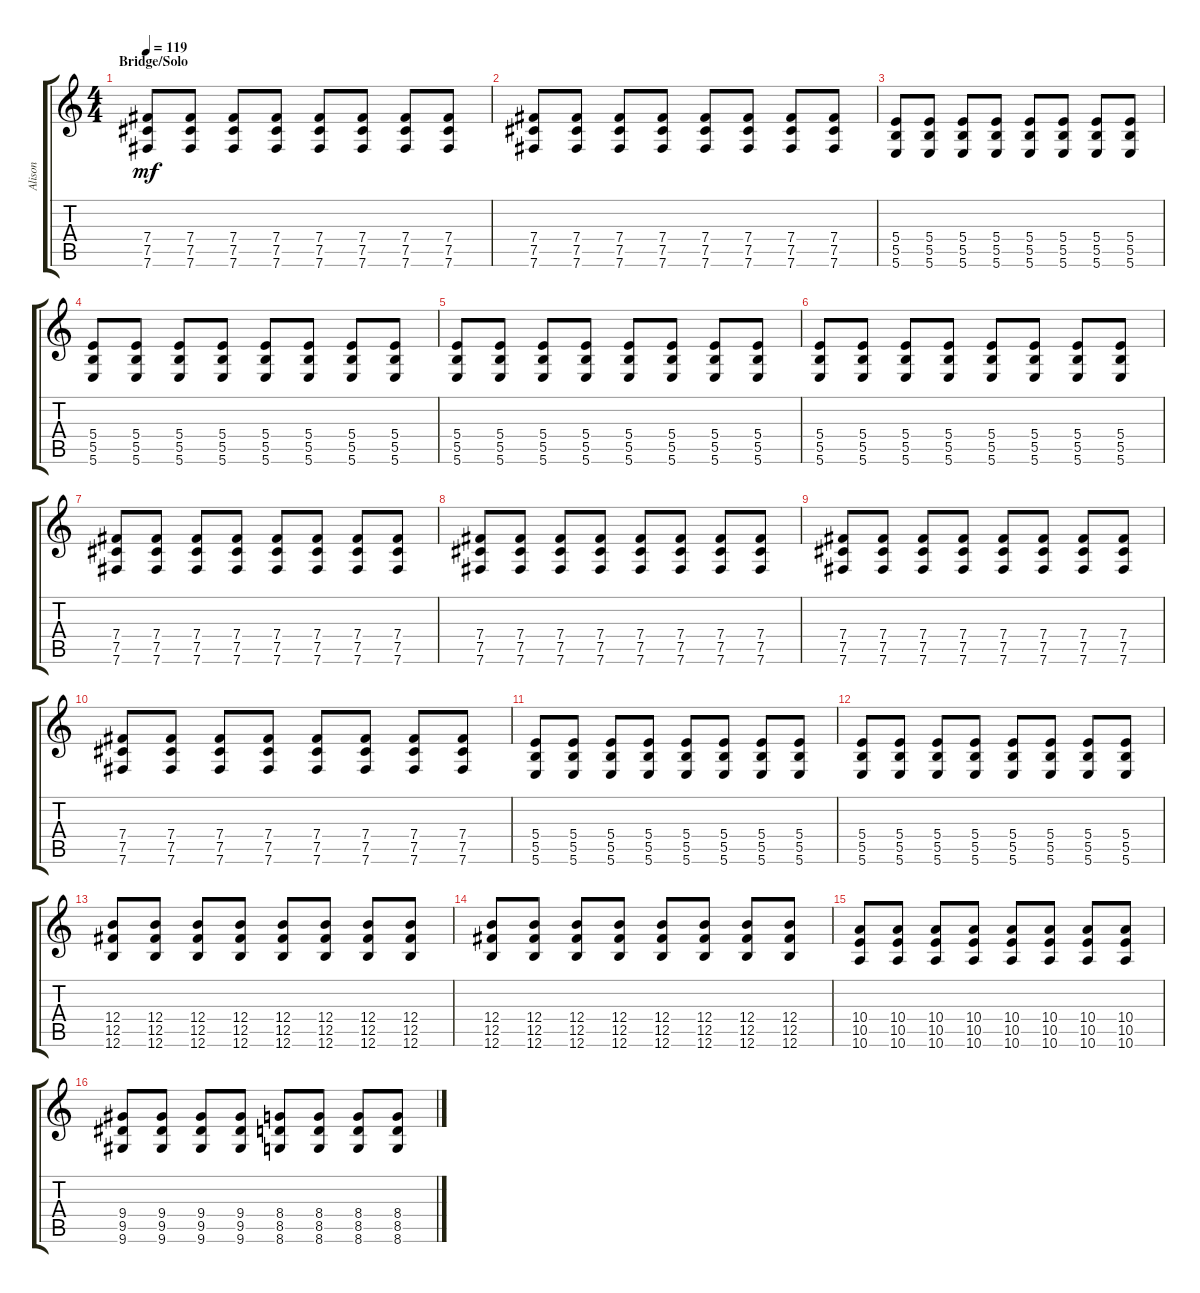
\track ("Alison" "Alison") {instrument acousticguitarsteel}
\staff {score tabs}
\tuning (Db4 Ab3 E3 B2 Gb2 B1) {hide}
\ts (4 4)
\section ("" "Bridge/Solo")
\tempo 119
\clef g2
\ks c
(7.4 7.5 7.6).8{dy mf} (7.4 7.5 7.6).8 (7.4 7.5 7.6).8 (7.4 7.5 7.6).8 (7.4 7.5 7.6).8 (7.4 7.5 7.6).8 (7.4 7.5 7.6).8 (7.4 7.5 7.6).8 |
(7.4 7.5 7.6).8 (7.4 7.5 7.6).8 (7.4 7.5 7.6).8 (7.4 7.5 7.6).8 (7.4 7.5 7.6).8 (7.4 7.5 7.6).8 (7.4 7.5 7.6).8 (7.4 7.5 7.6).8 |
(5.4 5.5 5.6).8 (5.4 5.5 5.6).8 (5.4 5.5 5.6).8 (5.4 5.5 5.6).8 (5.4 5.5 5.6).8 (5.4 5.5 5.6).8 (5.4 5.5 5.6).8 (5.4 5.5 5.6).8 |
(5.4 5.5 5.6).8 (5.4 5.5 5.6).8 (5.4 5.5 5.6).8 (5.4 5.5 5.6).8 (5.4 5.5 5.6).8 (5.4 5.5 5.6).8 (5.4 5.5 5.6).8 (5.4 5.5 5.6).8 |
(5.4 5.5 5.6).8 (5.4 5.5 5.6).8 (5.4 5.5 5.6).8 (5.4 5.5 5.6).8 (5.4 5.5 5.6).8 (5.4 5.5 5.6).8 (5.4 5.5 5.6).8 (5.4 5.5 5.6).8 |
(5.4 5.5 5.6).8 (5.4 5.5 5.6).8 (5.4 5.5 5.6).8 (5.4 5.5 5.6).8 (5.4 5.5 5.6).8 (5.4 5.5 5.6).8 (5.4 5.5 5.6).8 (5.4 5.5 5.6).8 |
(7.4 7.5 7.6).8 (7.4 7.5 7.6).8 (7.4 7.5 7.6).8 (7.4 7.5 7.6).8 (7.4 7.5 7.6).8 (7.4 7.5 7.6).8 (7.4 7.5 7.6).8 (7.4 7.5 7.6).8 |
(7.4 7.5 7.6).8 (7.4 7.5 7.6).8 (7.4 7.5 7.6).8 (7.4 7.5 7.6).8 (7.4 7.5 7.6).8 (7.4 7.5 7.6).8 (7.4 7.5 7.6).8 (7.4 7.5 7.6).8 |
(7.4 7.5 7.6).8 (7.4 7.5 7.6).8 (7.4 7.5 7.6).8 (7.4 7.5 7.6).8 (7.4 7.5 7.6).8 (7.4 7.5 7.6).8 (7.4 7.5 7.6).8 (7.4 7.5 7.6).8 |
(7.4 7.5 7.6).8 (7.4 7.5 7.6).8 (7.4 7.5 7.6).8 (7.4 7.5 7.6).8 (7.4 7.5 7.6).8 (7.4 7.5 7.6).8 (7.4 7.5 7.6).8 (7.4 7.5 7.6).8 |
(5.4 5.5 5.6).8 (5.4 5.5 5.6).8 (5.4 5.5 5.6).8 (5.4 5.5 5.6).8 (5.4 5.5 5.6).8 (5.4 5.5 5.6).8 (5.4 5.5 5.6).8 (5.4 5.5 5.6).8 |
(5.4 5.5 5.6).8 (5.4 5.5 5.6).8 (5.4 5.5 5.6).8 (5.4 5.5 5.6).8 (5.4 5.5 5.6).8 (5.4 5.5 5.6).8 (5.4 5.5 5.6).8 (5.4 5.5 5.6).8 |
(12.4 12.5 12.6).8 (12.4 12.5 12.6).8 (12.4 12.5 12.6).8 (12.4 12.5 12.6).8 (12.4 12.5 12.6).8 (12.4 12.5 12.6).8 (12.4 12.5 12.6).8 (12.4 12.5 12.6).8 |
(12.4 12.5 12.6).8 (12.4 12.5 12.6).8 (12.4 12.5 12.6).8 (12.4 12.5 12.6).8 (12.4 12.5 12.6).8 (12.4 12.5 12.6).8 (12.4 12.5 12.6).8 (12.4 12.5 12.6).8 |
(10.4 10.5 10.6).8 (10.4 10.5 10.6).8 (10.4 10.5 10.6).8 (10.4 10.5 10.6).8 (10.4 10.5 10.6).8 (10.4 10.5 10.6).8 (10.4 10.5 10.6).8 (10.4 10.5 10.6).8 |
(9.4 9.5 9.6).8 (9.4 9.5 9.6).8 (9.4 9.5 9.6).8 (9.4 9.5 9.6).8 (8.4 8.5 8.6).8 (8.4 8.5 8.6).8 (8.4 8.5 8.6).8 (8.4 8.5 8.6).8
